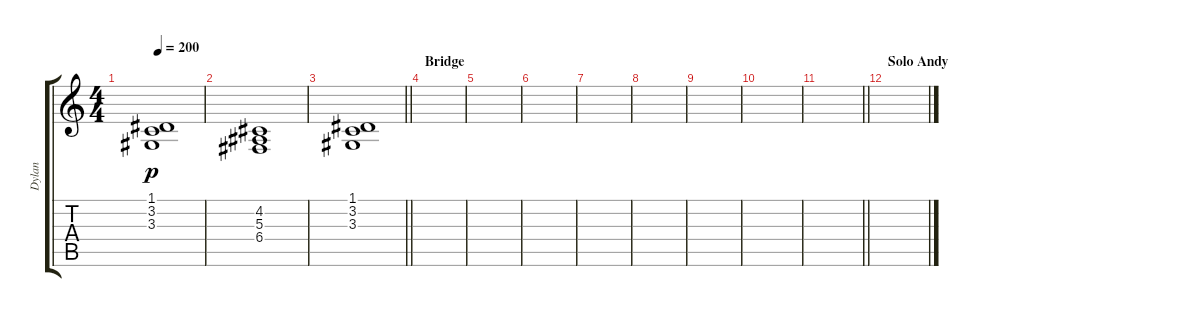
\track ("Dylan" "Dylan") {instrument lead1square}
\staff {score tabs}
\tuning (D4 A3 F3 C3 G2 D2) {hide}
\ts (4 4)
\tempo 200
\clef g2
\ks c
(1.1 3.2 3.3).1{dy p volume 16} |
(4.2 5.3 6.4).1 |
\barLineRight lightlight
(1.1 3.2 3.3).1 |
\section ("" "Bridge")
|
|
|
|
|
|
|
\barLineRight lightlight
|
\section ("" "Solo Andy")
